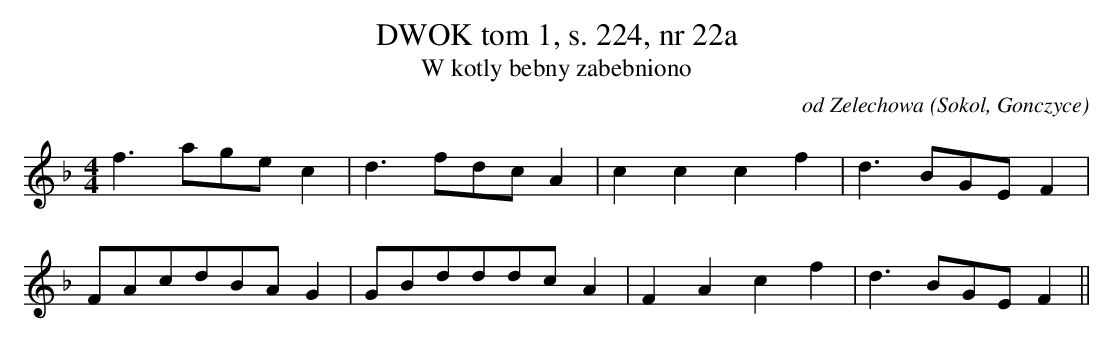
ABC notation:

X:1
T:DWOK tom 1, s. 224, nr 22a
T:W kotly bebny zabebniono
O:od Zelechowa (Sokol, Gonczyce)
M:4/4
L:1/8
K:F
f3agec2 | d3fdcA2 |c2c2c2f2 | d3BGEF2 |
FAcdBAG2 | GBdddcA2 |F2A2c2f2 | d3BGEF2||
